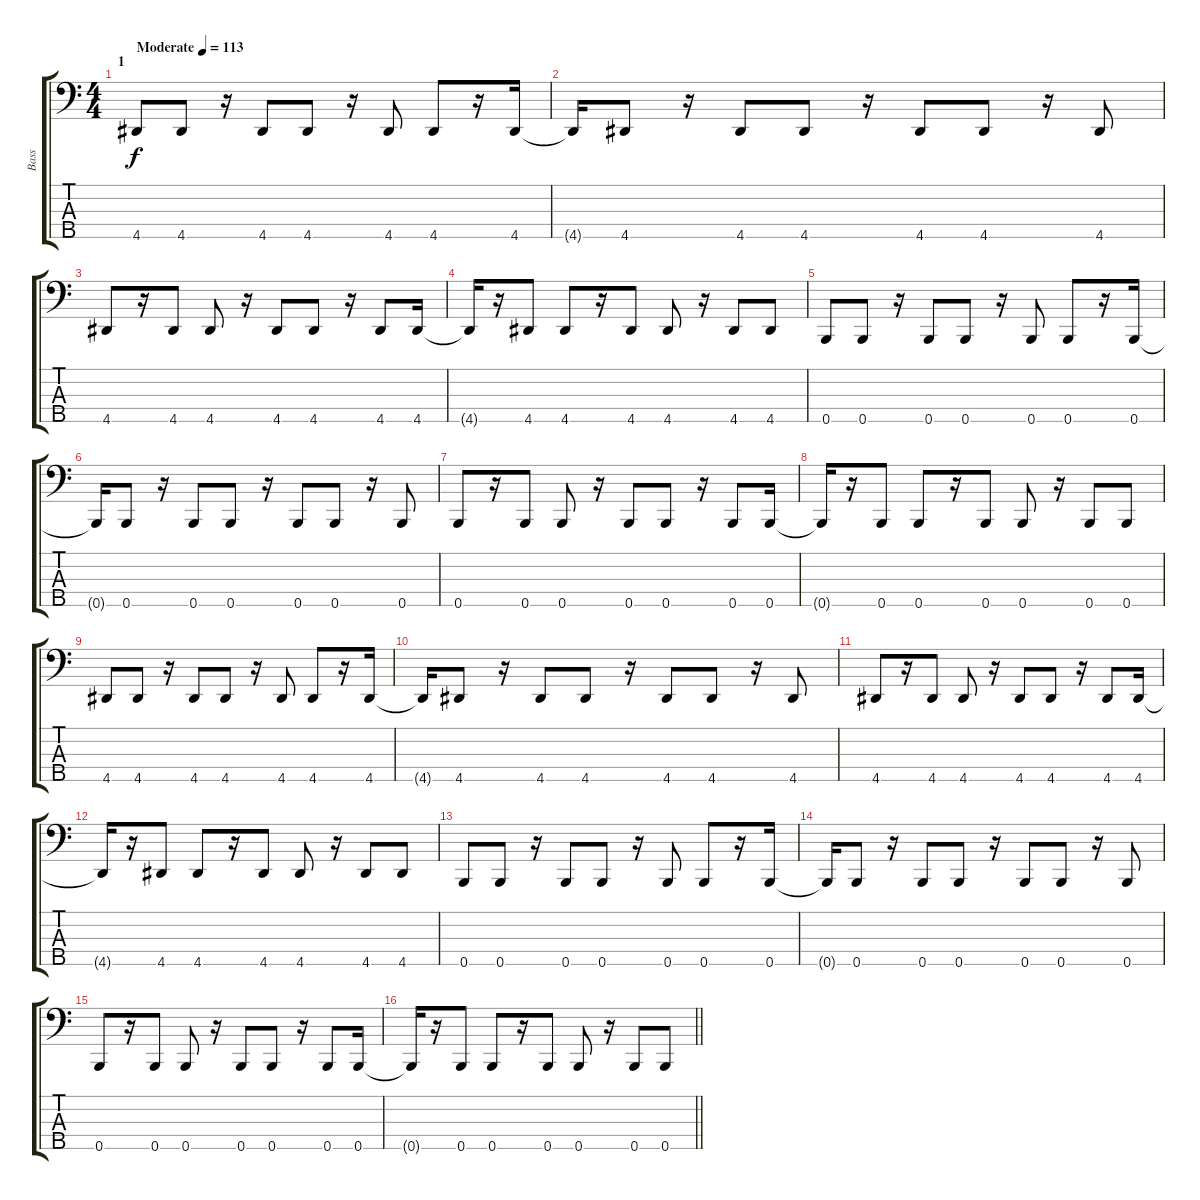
\track ("Bass" "Bass") {instrument slapbass1}
\staff {score tabs}
\tuning (Ab2 E2 B1 Gb1 B0) {hide}
\ts (4 4)
\section ("" "1")
\tempo (113 "Moderate")
\clef f4
\ks c
4.5.8{dy f volume 11 instrument slapbass1} 4.5.8 r.16 4.5.8 4.5.8 r.16 4.5.8 4.5.8 r.16 4.5.16 |
4.5{t}.16 4.5.8 r.16 4.5.8 4.5.8 r.16 4.5.8 4.5.8 r.16 4.5.8 |
4.5.8 r.16 4.5.8 4.5.8 r.16 4.5.8 4.5.8 r.16 4.5.8 4.5.16 |
4.5{t}.16 r.16 4.5.8 4.5.8 r.16 4.5.8 4.5.8 r.16 4.5.8 4.5.8 |
0.5.8 0.5.8 r.16 0.5.8 0.5.8 r.16 0.5.8 0.5.8 r.16 0.5.16 |
0.5{t}.16 0.5.8 r.16 0.5.8 0.5.8 r.16 0.5.8 0.5.8 r.16 0.5.8 |
0.5.8 r.16 0.5.8 0.5.8 r.16 0.5.8 0.5.8 r.16 0.5.8 0.5.16 |
0.5{t}.16 r.16 0.5.8 0.5.8 r.16 0.5.8 0.5.8 r.16 0.5.8 0.5.8 |
4.5.8 4.5.8 r.16 4.5.8 4.5.8 r.16 4.5.8 4.5.8 r.16 4.5.16 |
4.5{t}.16 4.5.8 r.16 4.5.8 4.5.8 r.16 4.5.8 4.5.8 r.16 4.5.8 |
4.5.8 r.16 4.5.8 4.5.8 r.16 4.5.8 4.5.8 r.16 4.5.8 4.5.16 |
4.5{t}.16 r.16 4.5.8 4.5.8 r.16 4.5.8 4.5.8 r.16 4.5.8 4.5.8 |
0.5.8 0.5.8 r.16 0.5.8 0.5.8 r.16 0.5.8 0.5.8 r.16 0.5.16 |
0.5{t}.16 0.5.8 r.16 0.5.8 0.5.8 r.16 0.5.8 0.5.8 r.16 0.5.8 |
0.5.8 r.16 0.5.8 0.5.8 r.16 0.5.8 0.5.8 r.16 0.5.8 0.5.16 |
\barLineRight lightlight
0.5{t}.16 r.16 0.5.8 0.5.8 r.16 0.5.8 0.5.8 r.16 0.5.8 0.5.8
